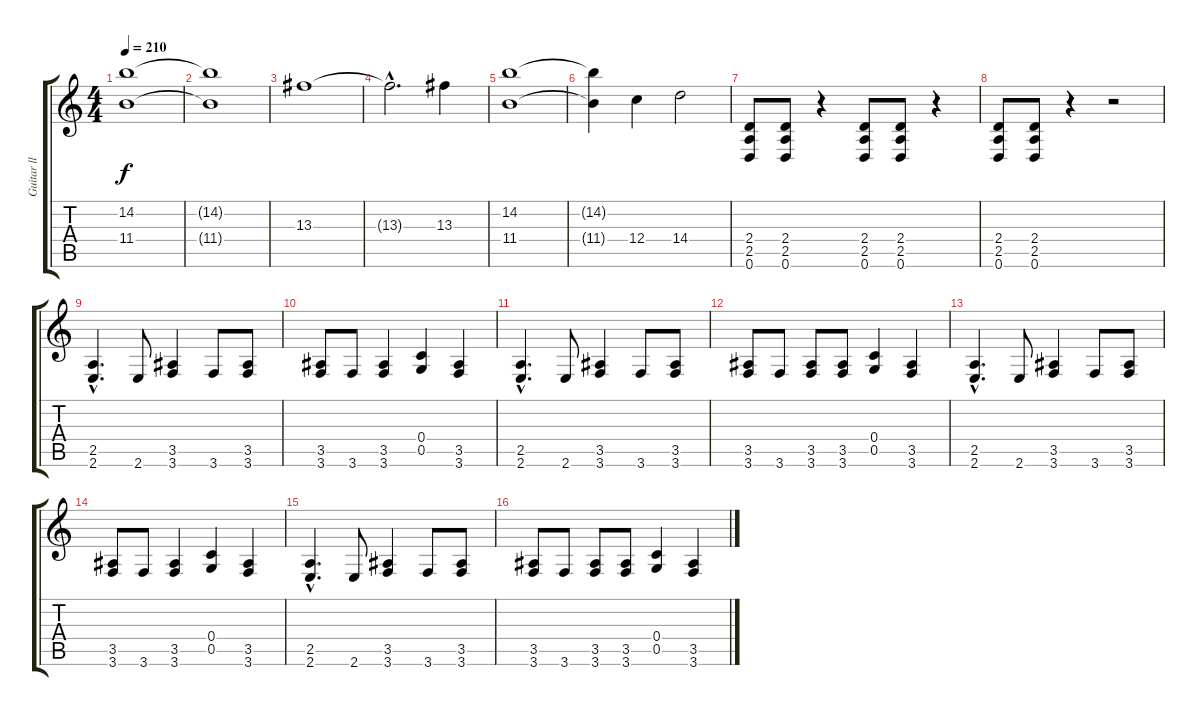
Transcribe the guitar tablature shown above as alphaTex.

\track ("Guitar ll" "Guitar ll") {instrument distortionguitar}
\staff {score tabs}
\tuning (D4 A3 F3 C3 G2 D2) {hide}
\ts (4 4)
\tempo 210
\clef g2
\ks c
(14.2 11.4).1{dy f} |
(14.2{t} 11.4{t}).1 |
13.3.1 |
13.3{hac t}.2{d} 13.3.4 |
(14.2 11.4).1 |
(14.2{t} 11.4{t}).4 12.4.4 14.4.2 |
(2.4 2.5 0.6).8 (2.4 2.5 0.6).8 r.4 (2.4 2.5 0.6).8 (2.4 2.5 0.6).8 r.4 |
(2.4 2.5 0.6).8 (2.4 2.5 0.6).8 r.4 r.2 |
(2.5{hac} 2.6{hac}).4{d} 2.6.8 (3.5 3.6).4 3.6.8 (3.5 3.6).8 |
(3.5 3.6).8 3.6.8 (3.5 3.6).4 (0.4 0.5).4 (3.5 3.6).4 |
(2.5{hac} 2.6{hac}).4{d} 2.6.8 (3.5 3.6).4 3.6.8 (3.5 3.6).8 |
(3.5 3.6).8 3.6.8 (3.5 3.6).8 (3.5 3.6).8 (0.4 0.5).4 (3.5 3.6).4 |
(2.5{hac} 2.6{hac}).4{d} 2.6.8 (3.5 3.6).4 3.6.8 (3.5 3.6).8 |
(3.5 3.6).8 3.6.8 (3.5 3.6).4 (0.4 0.5).4 (3.5 3.6).4 |
(2.5{hac} 2.6{hac}).4{d} 2.6.8 (3.5 3.6).4 3.6.8 (3.5 3.6).8 |
(3.5 3.6).8 3.6.8 (3.5 3.6).8 (3.5 3.6).8 (0.4 0.5).4 (3.5 3.6).4
